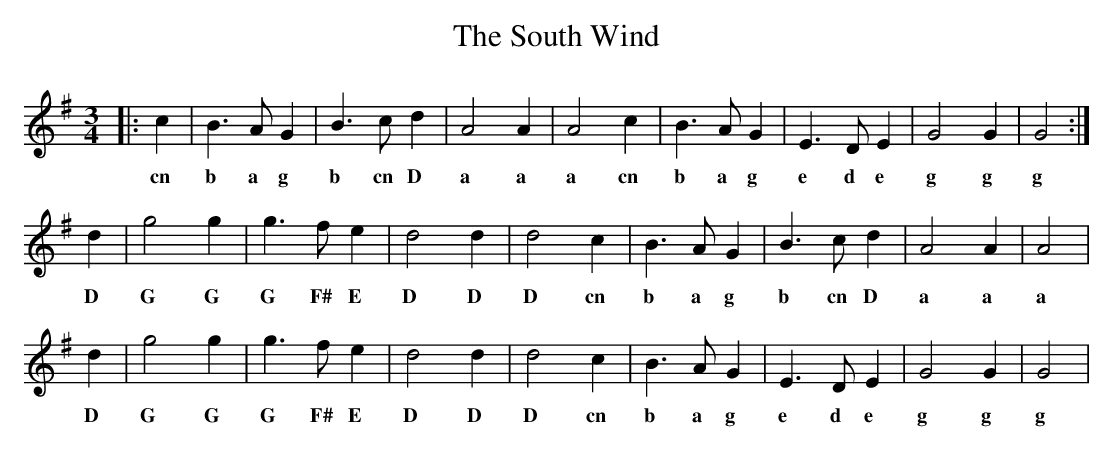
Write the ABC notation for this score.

X:1
T:South Wind, The
M:3/4
L:1/8
K:G
|:c2|B3 AG2|B3 cd2|A4 A2|A4 c2|B3 AG2|E3 DE2|G4 G2|G4:|
w:cn b a g b cn D a a a cn b a g e d e g g g
d2|g4 g2|g3 fe2|d4 d2|d4 c2|B3 AG2|B3 cd2|A4 A2|A4|
w:D G G G F# E D D D cn b a g b cn D a a a
d2|g4 g2|g3 fe2|d4 d2|d4 c2|B3 AG2|E3 DE2|G4 G2|G4|
w:D G G G F# E D D D cn b a g e d e g g g
